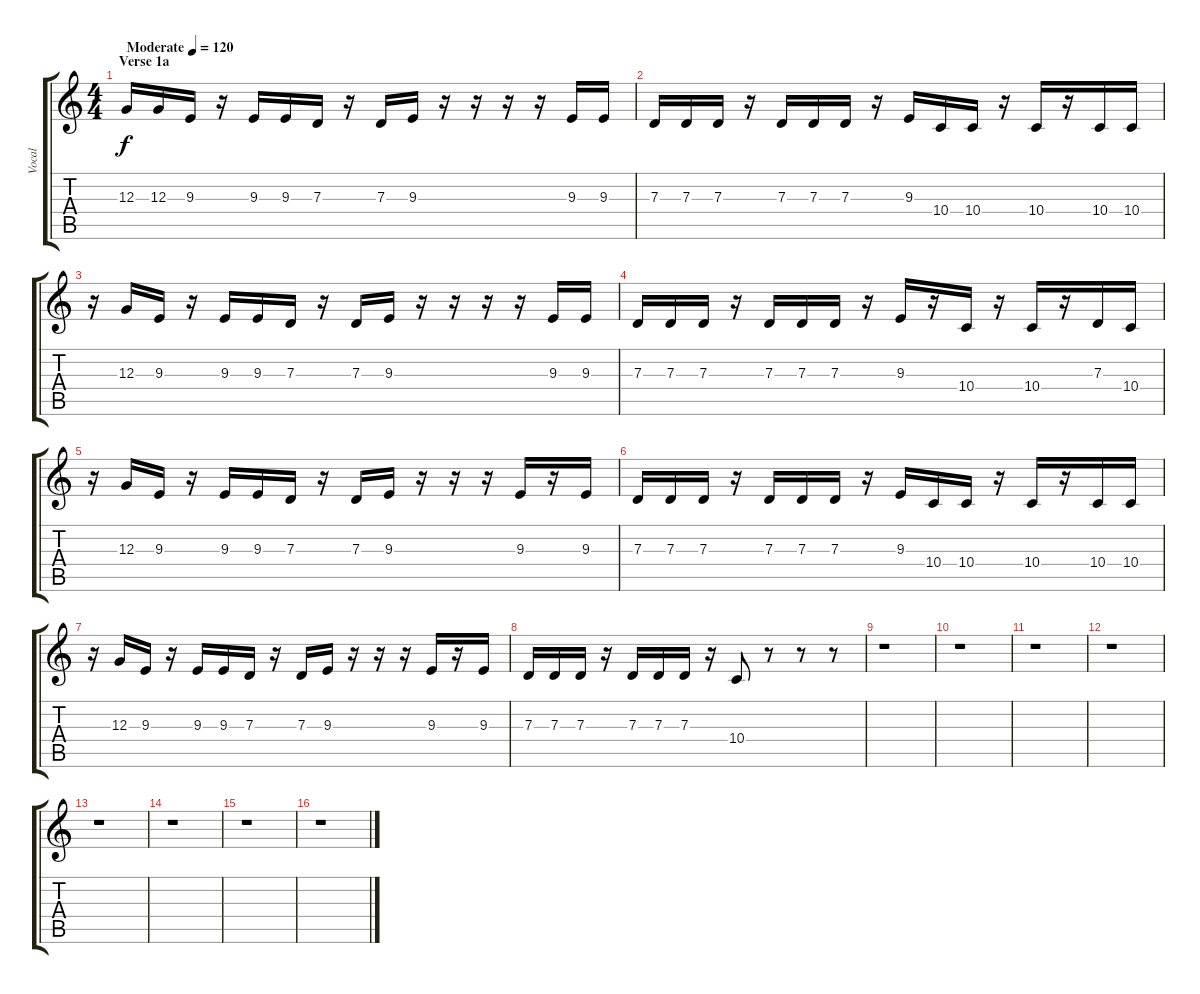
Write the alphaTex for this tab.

\track ("Vocal" "Vocal") {instrument lead6voice}
\staff {score tabs}
\tuning (E4 B3 G3 D3 A2 E2) {hide}
\ts (4 4)
\section ("" "Verse 1a")
\tempo (120 "Moderate")
\clef g2
\ks c
12.3.16{dy f instrument lead6voice} 12.3.16 9.3.16 r.16 9.3.16 9.3.16 7.3.16 r.16 7.3.16 9.3.16 r.16 r.16 r.16 r.16 9.3.16 9.3.16 |
7.3.16 7.3.16 7.3.16 r.16 7.3.16 7.3.16 7.3.16 r.16 9.3.16 10.4.16 10.4.16 r.16 10.4.16 r.16 10.4.16 10.4.16 |
r.16 12.3.16 9.3.16 r.16 9.3.16 9.3.16 7.3.16 r.16 7.3.16 9.3.16 r.16 r.16 r.16 r.16 9.3.16 9.3.16 |
7.3.16 7.3.16 7.3.16 r.16 7.3.16 7.3.16 7.3.16 r.16 9.3.16 r.16 10.4.16 r.16 10.4.16 r.16 7.3.16 10.4.16 |
r.16 12.3.16 9.3.16 r.16 9.3.16 9.3.16 7.3.16 r.16 7.3.16 9.3.16 r.16 r.16 r.16 9.3.16 r.16 9.3.16 |
7.3.16 7.3.16 7.3.16 r.16 7.3.16 7.3.16 7.3.16 r.16 9.3.16 10.4.16 10.4.16 r.16 10.4.16 r.16 10.4.16 10.4.16 |
r.16 12.3.16 9.3.16 r.16 9.3.16 9.3.16 7.3.16 r.16 7.3.16 9.3.16 r.16 r.16 r.16 9.3.16 r.16 9.3.16 |
7.3.16 7.3.16 7.3.16 r.16 7.3.16 7.3.16 7.3.16 r.16 10.4.8 r.8 r.8 r.8 |
r.1 |
r.1 |
r.1 |
r.1 |
r.1 |
r.1 |
r.1 |
r.1
